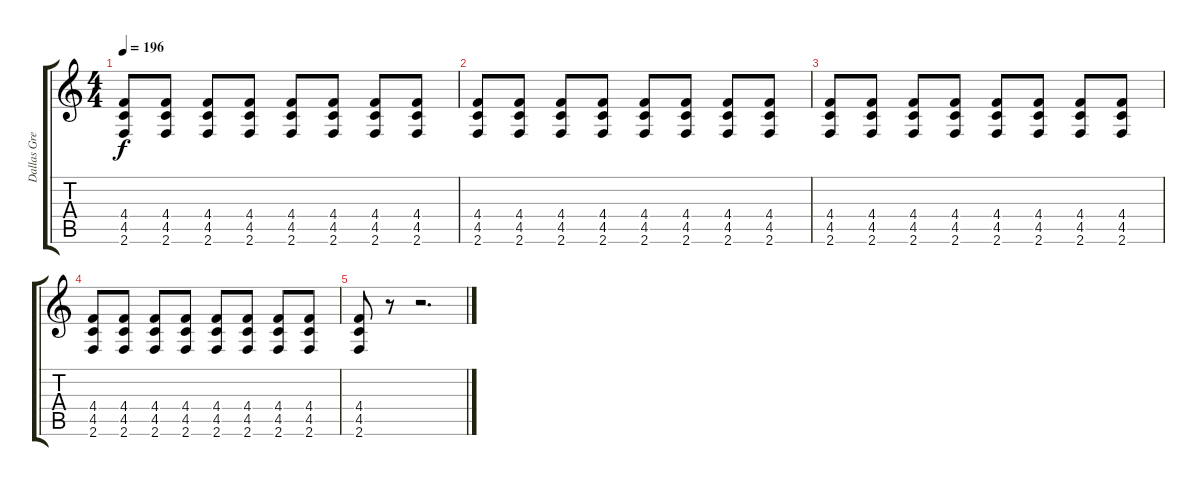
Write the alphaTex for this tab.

\track ("Dallas Green" "Dallas Gre") {instrument overdrivenguitar}
\staff {score tabs}
\tuning (Eb4 Bb3 Gb3 Db3 Ab2 Eb2) {hide}
\ts (4 4)
\tempo 196
\clef g2
\ks c
(4.4 4.5 2.6).8{dy f} (4.4 4.5 2.6).8 (4.4 4.5 2.6).8 (4.4 4.5 2.6).8 (4.4 4.5 2.6).8 (4.4 4.5 2.6).8 (4.4 4.5 2.6).8 (4.4 4.5 2.6).8 |
(4.4 4.5 2.6).8 (4.4 4.5 2.6).8 (4.4 4.5 2.6).8 (4.4 4.5 2.6).8 (4.4 4.5 2.6).8 (4.4 4.5 2.6).8 (4.4 4.5 2.6).8 (4.4 4.5 2.6).8 |
(4.4 4.5 2.6).8 (4.4 4.5 2.6).8 (4.4 4.5 2.6).8 (4.4 4.5 2.6).8 (4.4 4.5 2.6).8 (4.4 4.5 2.6).8 (4.4 4.5 2.6).8 (4.4 4.5 2.6).8 |
(4.4 4.5 2.6).8 (4.4 4.5 2.6).8 (4.4 4.5 2.6).8 (4.4 4.5 2.6).8 (4.4 4.5 2.6).8 (4.4 4.5 2.6).8 (4.4 4.5 2.6).8 (4.4 4.5 2.6).8 |
(4.4 4.5 2.6).8 r.8 r.2{d}
